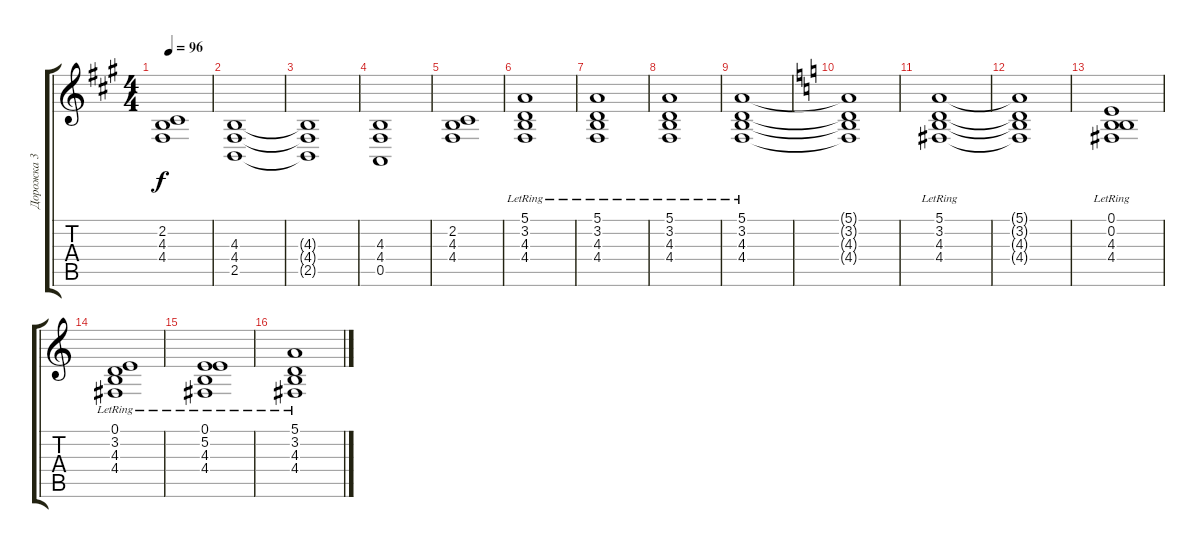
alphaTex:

\track ("Дорожка 3" "Дорожка 3") {solo instrument choiraahs}
\staff {score tabs}
\tuning (E4 B3 G3 D3 A2 E2) {hide}
\ts (4 4)
\tempo 96
\clef g2
\ks f#minor
(2.2 4.3 4.4).1{dy f} |
(4.3 4.4 2.5).1 |
(4.3{t} 4.4{t} 2.5{t}).1 |
(4.3 4.4 0.5).1 |
(2.2 4.3 4.4).1 |
(5.1{lr} 3.2{lr} 4.3{lr} 4.4{lr}).1 |
(5.1{lr} 3.2{lr} 4.3{lr} 4.4{lr}).1 |
(5.1{lr} 3.2{lr} 4.3{lr} 4.4{lr}).1 |
(5.1{lr} 3.2{lr} 4.3{lr} 4.4{lr}).1 |
\ks c
(5.1{t} 3.2{t} 4.3{t} 4.4{t}).1 |
(5.1{lr} 3.2{lr} 4.3{lr} 4.4{lr}).1 |
(5.1{t} 3.2{t} 4.3{t} 4.4{t}).1 |
(0.1{lr} 0.2{lr} 4.3{lr} 4.4{lr}).1 |
(0.1{lr} 3.2{lr} 4.3{lr} 4.4{lr}).1 |
(0.1{lr} 5.2{lr} 4.3{lr} 4.4{lr}).1 |
(5.1{lr} 3.2{lr} 4.3{lr} 4.4{lr}).1
